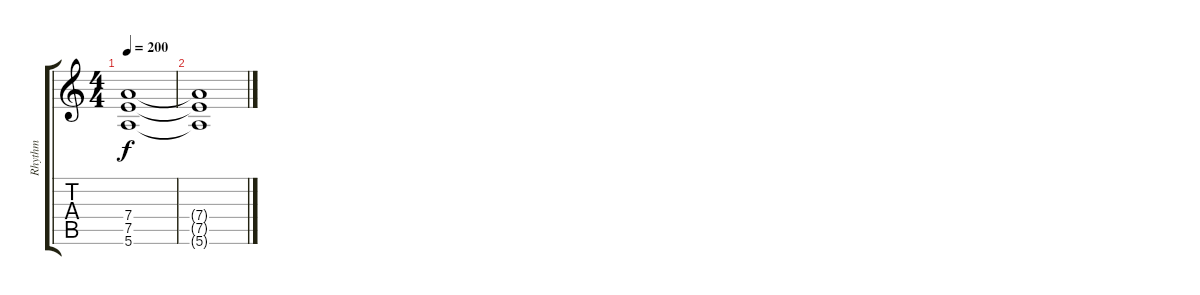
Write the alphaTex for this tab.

\track ("Rhythm" "Rhythm") {instrument distortionguitar}
\staff {score tabs}
\tuning (E4 B3 G3 D3 A2 E2) {hide}
\ts (4 4)
\tempo 200
\clef g2
\ks c
(7.4 7.5 5.6).1{dy f} |
(7.4{t} 7.5{t} 5.6{t}).1
